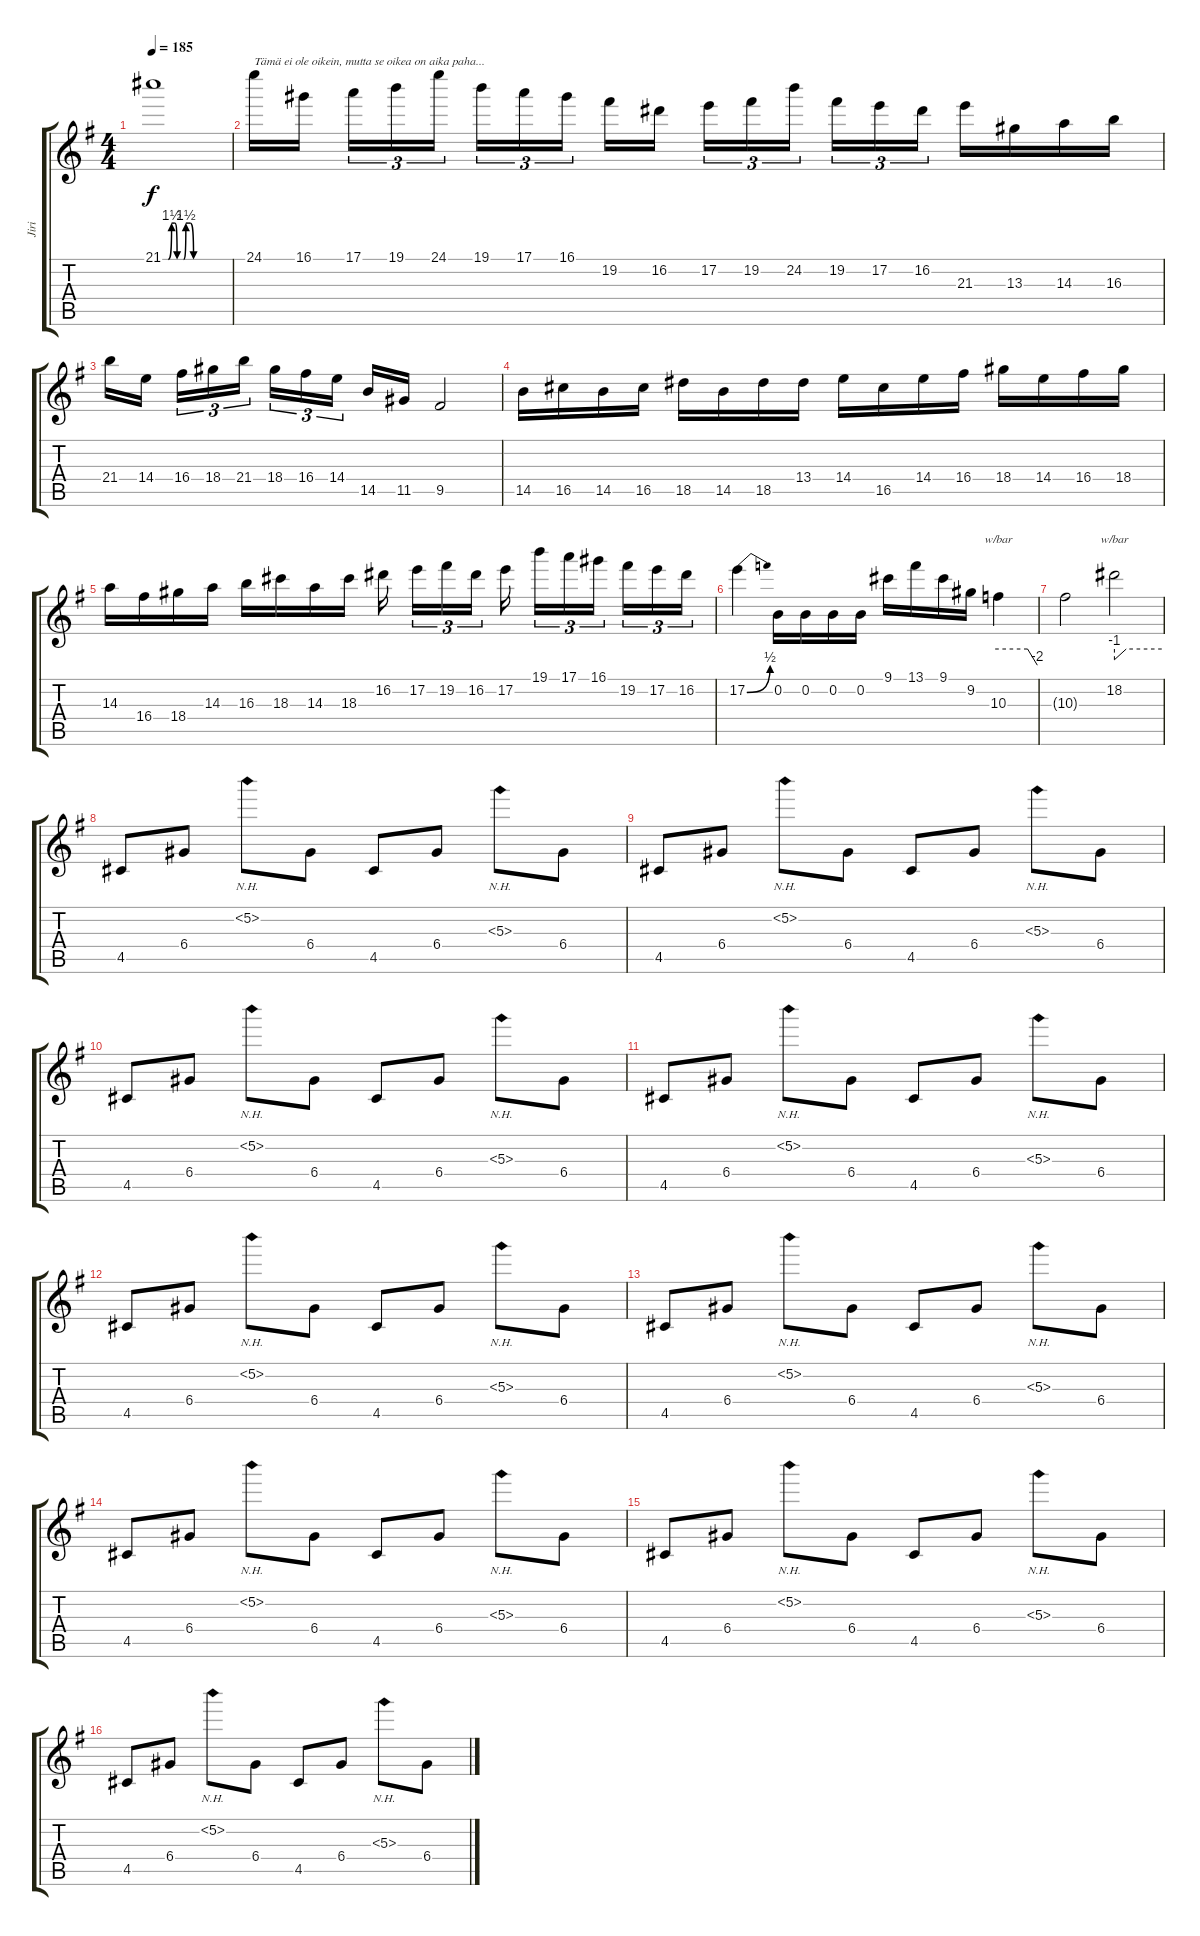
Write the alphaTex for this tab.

\track ("Jiri" "Jiri") {instrument distortionguitar}
\staff {score tabs}
\tuning (E4 B3 G3 D3 A2 E2) {hide}
\ts (4 4)
\tempo 185
\clef g2
\ks g
21.1{be (custom 0 0 5 0 8 6 11 6 13 0 15 0 19 0 21 6 23 6 25 6 28 0 30 0 40 0 60 0)}.1{dy f} |
24.1.16{txt "Tämä ei ole oikein, mutta se oikea on aika paha..."} 16.1.16{beam splitsecondary} 17.1.16{tu (3 2)} 19.1.16{tu (3 2)} 24.1.16{tu (3 2)} 19.1.16{tu (3 2)} 17.1.16{tu (3 2)} 16.1.16{tu (3 2) beam splitsecondary} 19.2.16 16.2.16 17.2.16{tu (3 2)} 19.2.16{tu (3 2)} 24.2.16{tu (3 2) beam splitsecondary} 19.2.16{tu (3 2)} 17.2.16{tu (3 2)} 16.2.16{tu (3 2)} 21.3.16 13.3.16 14.3.16 16.3.16 |
21.4.16 14.4.16{beam splitsecondary} 16.4.16{tu (3 2)} 18.4.16{tu (3 2)} 21.4.16{tu (3 2)} 18.4.16{tu (3 2)} 16.4.16{tu (3 2)} 14.4.16{tu (3 2) beam splitsecondary} 14.5.16 11.5.16 9.5.2 |
14.5.16 16.5.16 14.5.16 16.5.16 18.5.16 14.5.16 18.5.16 13.4.16 14.4.16 16.5.16 14.4.16 16.4.16 18.4.16 14.4.16 16.4.16 18.4.16 |
14.3.16 16.4.16 18.4.16 14.3.16 16.3.16 18.3.16 14.3.16 18.3.16 16.2.16{beam splitsecondary} 17.2.16{tu (3 2)} 19.2.16{tu (3 2)} 16.2.16{tu (3 2) beam splitsecondary} 17.2.16 19.1.16{tu (3 2)} 17.1.16{tu (3 2)} 16.1.16{tu (3 2) beam splitsecondary} 19.2.16{tu (3 2)} 17.2.16{tu (3 2)} 16.2.16{tu (3 2)} |
17.2{be (bend 0 0 60 2)}.4 0.2.16 0.2.16 0.2.16 0.2.16 9.1.16 13.1.16 9.1.16 9.2.16 10.3.4{tbe (custom default 0 0 45 0 60 -8)} |
10.3{t}.2 18.2.2{tbe (custom default 0 -4 15 0 60 0)} |
4.5.8 6.4.8 5.2{nh}.8 6.4.8 4.5.8 6.4.8 5.3{nh}.8 6.4.8 |
4.5.8 6.4.8 5.2{nh}.8 6.4.8 4.5.8 6.4.8 5.3{nh}.8 6.4.8 |
4.5.8 6.4.8 5.2{nh}.8 6.4.8 4.5.8 6.4.8 5.3{nh}.8 6.4.8 |
4.5.8 6.4.8 5.2{nh}.8 6.4.8 4.5.8 6.4.8 5.3{nh}.8 6.4.8 |
4.5.8 6.4.8 5.2{nh}.8 6.4.8 4.5.8 6.4.8 5.3{nh}.8 6.4.8 |
4.5.8 6.4.8 5.2{nh}.8 6.4.8 4.5.8 6.4.8 5.3{nh}.8 6.4.8 |
4.5.8 6.4.8 5.2{nh}.8 6.4.8 4.5.8 6.4.8 5.3{nh}.8 6.4.8 |
4.5.8 6.4.8 5.2{nh}.8 6.4.8 4.5.8 6.4.8 5.3{nh}.8 6.4.8 |
4.5.8 6.4.8 5.2{nh}.8 6.4.8 4.5.8 6.4.8 5.3{nh}.8 6.4.8
